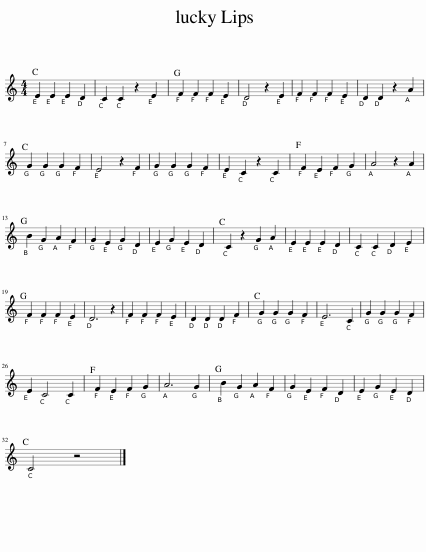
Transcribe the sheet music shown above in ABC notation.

X:1
L:1/8
M:4/4
I:linebreak $
K:C
V:1 treble
V:1
 E2 E2 E2 D2 | C2 C2 z2 E2 | F2 F2 F2 E2 | D4 z2 E2 | F2 F2 F2 E2 | %5
 D2 D2 z2 A2 |$ G2 G2 G2 F2 | E4 z2 F2 | G2 G2 G2 F2 | E2 C2 z2 C2 | %10
 F2 E2 F2 G2 | A4 z2 A2 |$ B2 G2 A2 F2 | G2 E2 G2 D2 | E2 G2 E2 D2 | %15
 C2 z2 G2 A2 | E2 E2 E2 D2 | C2 C2 D2 E2 |$ F2 F2 F2 E2 | D6 z2 | %20
 F2 F2 F2 E2 | D2 D2 D2 F2 | G2 G2 G2 F2 | E6 C2 | G2 G2 G2 F2 |$ %25
 E2 C4 C2 | F2 E2 F2 G2 | A6 G2 | B2 G2 A2 F2 | G2 E2 F2 D2 | %30
 E2 G2 E2 D2 |$ C4 z4 |] %32
